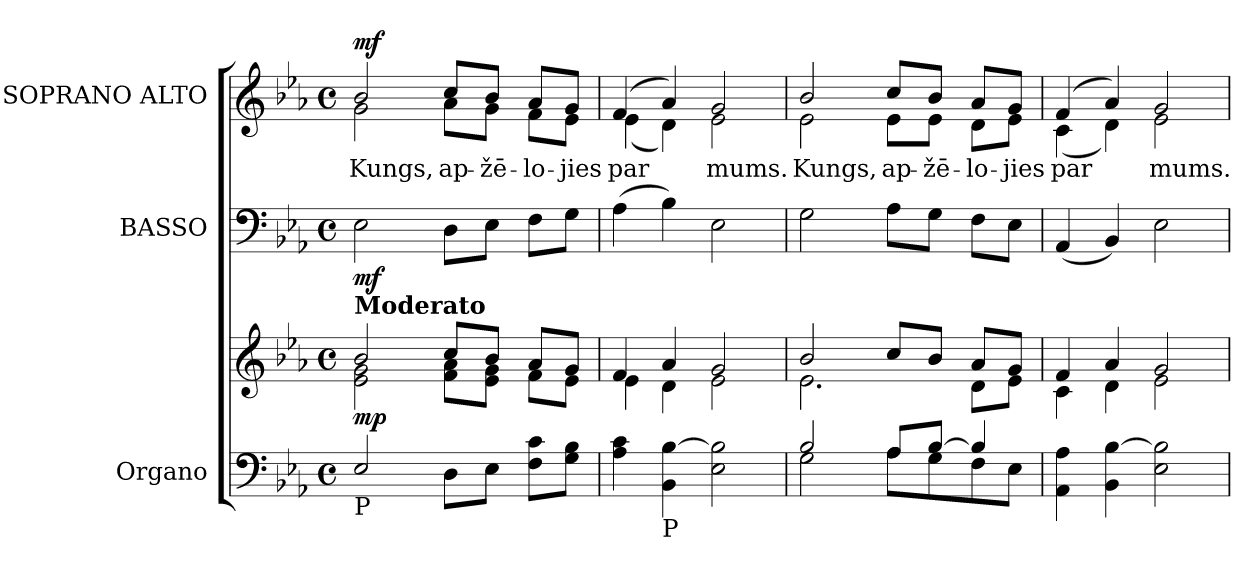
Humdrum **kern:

**kern	**kern	**dynam	**kern	**dynam	**kern	**text	**dynam
*part3	*part3	*part3	*part2	*part2	*part1	*part1	*part1
*staff4	*staff3	*staff3/4	*staff2	*staff2	*staff1	*staff1	*staff1
*I"Organo	*	*	*I"BASSO	*	*I"SOPRANO ALTO	*	*
*I'Org.	*	*	*I'B.	*	*I'S.	*	*
!!LO:PB:g=z
*clefF4	*clefG2	*	*clefF4	*	*clefG2	*	*
*k[b-e-a-]	*k[b-e-a-]	*	*k[b-e-a-]	*	*k[b-e-a-]	*	*
*E-:	*E-:	*	*E-:	*	*E-:	*	*
*M4/4	*M4/4	*	*M4/4	*	*M4/4	*	*
*met(c)	*met(c)	*	*met(c)	*	*met(c)	*	*
*MM100	*MM100	*	*MM100	*	*MM100	*	*
=1	=1	=1	=1	=1	=1	=1	=1
*	*^	*	*	*	*	*	*
!	!	!	!	!	!	!LO:TX:a:B:t=Moderato	!	!
!	!LO:TX:a:B:t=Moderato	!	!	!	!	!	!	!
!LO:TX:b:t=P	!	!	!	!	!	!	!	!
!	!	!	!	!	!	!	!LO:LY:b:color=#000000	!
*	*	*	*	*	*	*^	*	*
2E-i/	2b-i/	2e-i\ 2gi	mp	2E-i\	mf	2b-i/	2gi\	Kungs,	mf
!	!	!	!	!	!	!	!	!LO:LY:b:color=#000000	!
8Di\L	8cci/L	8fi\ 8a-iL	.	8Di\L	.	8cci/L	8a-i\L	ap-	.
!	!	!	!	!	!	!	!	!LO:LY:b:color=#000000	!
8E-i\J	8b-i/J	8e-i\ 8giJ	.	8E-i\J	.	8b-i/J	8gi\J	-žē-	.
!	!	!	!	!	!	!	!	!LO:LY:b:color=#000000	!
8Fi\ 8ciL	8a-i/L	8fi\L	.	8Fi\L	.	8a-i/L	8fi\L	-lo-	.
!	!	!	!	!	!	!	!	!LO:LY:b:color=#000000	!
8Gi\ 8B-iJ	8gi/J	8e-i\J	.	8Gi\J	.	8gi/J	8e-i\J	-jies	.
=2	=2	=2	=2	=2	=2	=2	=2	=2	=2
!	!	!	!	!	!	!	!	!LO:LY:b:color=#000000	!
4A-i\ 4ci	4fi/	4e-i\	.	(4A-i\	.	(4fi/	(4e-i\	par	.
!LO:TX:b:t=P	!	!	!	!	!	!	!	!	!
4BB-i\ [>4B-i	4a-i/	4di\	.	4B-i\)	.	4a-i/)	4di\)	.	.
!	!	!	!	!	!	!	!	!LO:LY:b:color=#000000	!
2E-i\ 2B-i]	2gi/	2e-i\	.	2E-i\	.	2gi/	2e-i\	mums.	.
=3	=3	=3	=3	=3	=3	=3	=3	=3	=3
*^	*	*	*	*	*	*	*	*	*
!	!	!	!	!	!	!	!	!	!LO:LY:b:color=#000000	!
2B-i/	2Gi\	2b-i/	2.e-i\	.	2Gi\	.	2b-i/	2e-i\	Kungs,	.
!	!	!	!	!	!	!	!	!	!LO:LY:b:color=#000000	!
8A-i/L	8A-i\L	8cci/L	.	.	8A-i\L	.	8cci/L	8e-i\L	ap-	.
!	!	!	!	!	!	!	!	!	!LO:LY:b:color=#000000	!
[>8B-i/J	8Gi\	8b-i/J	.	.	8Gi\J	.	8b-i/J	8e-i\J	-žē-	.
!	!	!	!	!	!	!	!	!	!LO:LY:b:color=#000000	!
4B-i/]	8Fi\	8a-i/L	8di\L	.	8Fi\L	.	8a-i/L	8di\L	-lo-	.
!	!	!	!	!	!	!	!	!	!LO:LY:b:color=#000000	!
.	8E-i\J	8gi/J	8e-i\J	.	8E-i\J	.	8gi/J	8e-i\J	-jies	.
*v	*v	*	*	*	*	*	*	*	*	*
=4	=4	=4	=4	=4	=4	=4	=4	=4	=4
*^	*	*	*	*	*	*	*	*	*
!LO:TX:b:t=P	!	!	!	!	!	!	!	!	!	!
!	!	!	!	!	!	!	!	!	!LO:LY:b:color=#000000	!
*v	*v	*	*	*	*	*	*	*	*	*
4AA-i\ 4A-i	4fi/	4ci\	.	(4AA-i/	.	(4fi/	(4ci\	par	.
4BB-i\ [>4B-i	4a-i/	4di\	.	4BB-i/)	.	4a-i/)	4di\)	.	.
!	!	!	!	!	!	!	!	!LO:LY:b:color=#000000	!
2E-i\ 2B-i]	2gi/	2e-i\	.	2E-i\	.	2gi/	2e-i\	mums.	.
*	*v	*v	*	*	*	*v	*v	*	*
=	=	=	=	=	=	=	=
*-	*-	*-	*-	*-	*-	*-	*-
